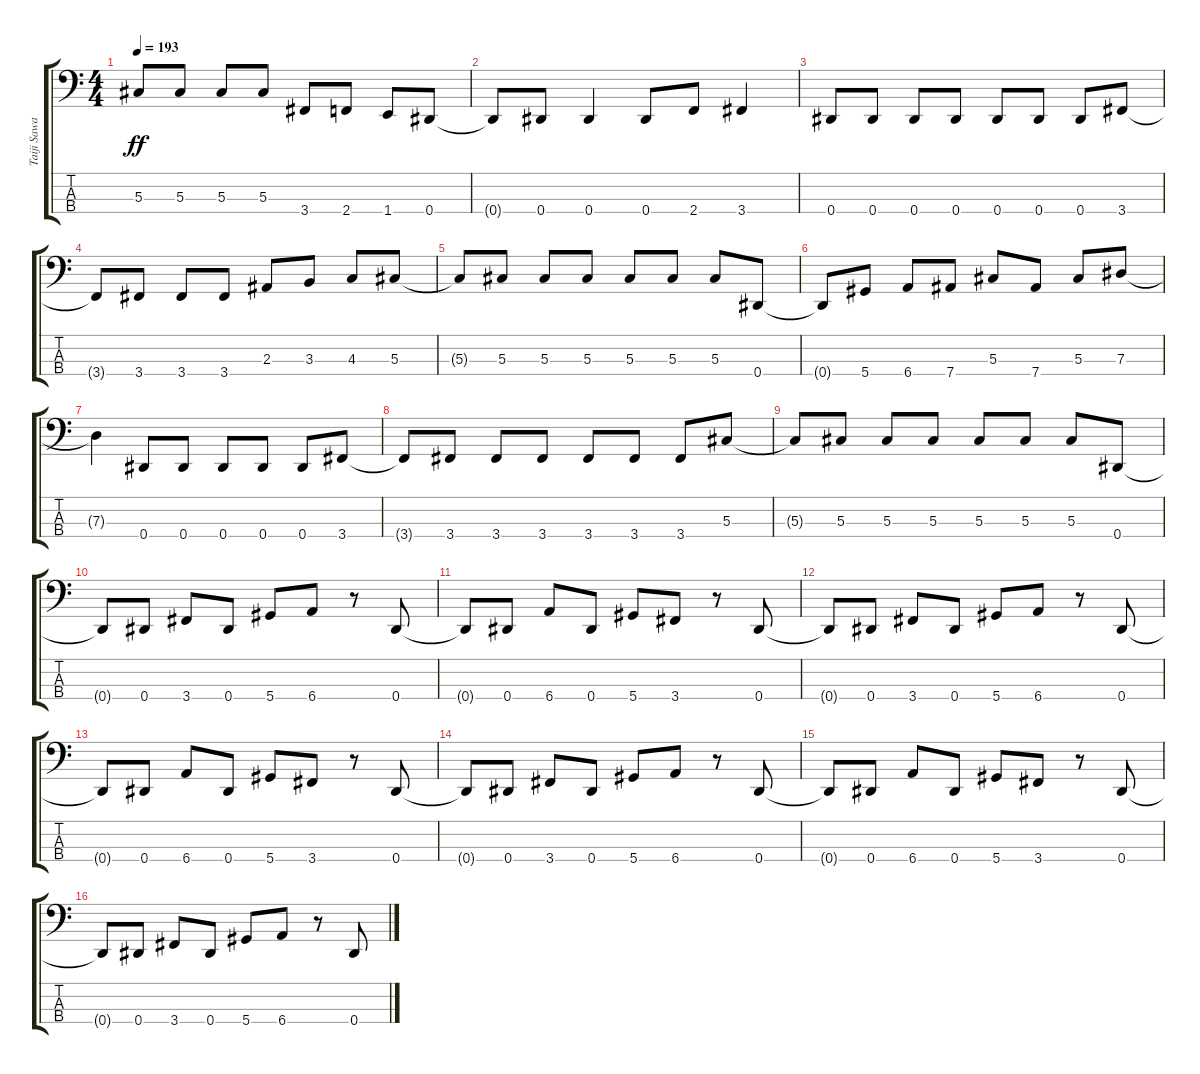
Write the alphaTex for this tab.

\track ("Taiji Sawada (Taiji)" "Taiji Sawa") {instrument electricbasspick}
\staff {score tabs}
\tuning (Gb2 Db2 Ab1 Eb1) {hide}
\ts (4 4)
\tempo 193
\clef f4
\ks c
5.3{t}.8{dy ff} 5.3.8 5.3.8 5.3.8 3.4.8 2.4.8 1.4.8 0.4.8 |
0.4{t}.8 0.4.8 0.4.4 0.4.8 2.4.8 3.4.4 |
0.4.8 0.4.8 0.4.8 0.4.8 0.4.8 0.4.8 0.4.8 3.4.8 |
3.4{t}.8 3.4.8 3.4.8 3.4.8 2.3.8 3.3.8 4.3.8 5.3.8 |
5.3{t}.8 5.3.8 5.3.8 5.3.8 5.3.8 5.3.8 5.3.8 0.4.8 |
0.4{t}.8 5.4.8 6.4.8 7.4.8 5.3.8 7.4.8 5.3.8 7.3.8 |
7.3{t}.4 0.4.8 0.4.8 0.4.8 0.4.8 0.4.8 3.4.8 |
3.4{t}.8 3.4.8 3.4.8 3.4.8 3.4.8 3.4.8 3.4.8 5.3.8 |
5.3{t}.8 5.3.8 5.3.8 5.3.8 5.3.8 5.3.8 5.3.8 0.4.8 |
0.4{t}.8 0.4.8 3.4.8 0.4.8 5.4.8 6.4.8 r.8 0.4.8 |
0.4{t}.8 0.4.8 6.4.8 0.4.8 5.4.8 3.4.8 r.8 0.4.8 |
0.4{t}.8 0.4.8 3.4.8 0.4.8 5.4.8 6.4.8 r.8 0.4.8 |
0.4{t}.8 0.4.8 6.4.8 0.4.8 5.4.8 3.4.8 r.8 0.4.8 |
0.4{t}.8 0.4.8 3.4.8 0.4.8 5.4.8 6.4.8 r.8 0.4.8 |
0.4{t}.8 0.4.8 6.4.8 0.4.8 5.4.8 3.4.8 r.8 0.4.8 |
0.4{t}.8 0.4.8 3.4.8 0.4.8 5.4.8 6.4.8 r.8 0.4.8
